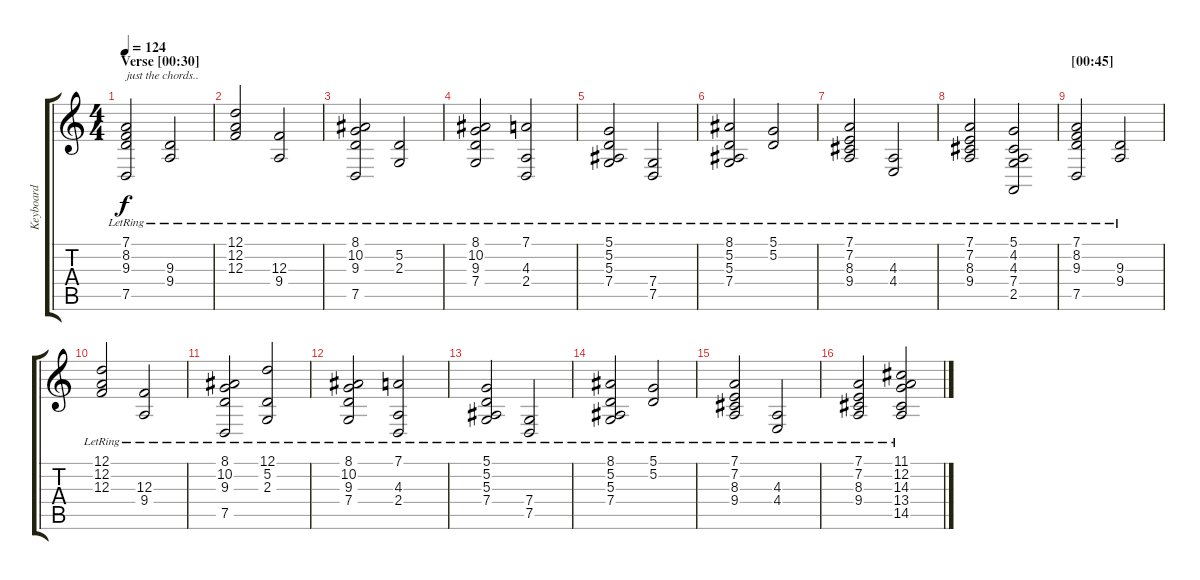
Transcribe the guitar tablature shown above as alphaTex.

\track ("Keyboard" "Keyboard") {instrument lead1square}
\staff {score tabs}
\tuning (D4 A3 F3 C3 G2 D2) {hide}
\ts (4 4)
\section ("" "Verse [00:30]")
\tempo 124
\clef g2
\ks c
(7.1{lr} 8.2{lr} 9.3{lr} 7.5{lr}).2{txt "just the chords.." dy f volume 12 instrument acousticgrandpiano} (9.3{lr} 9.4{lr}).2 |
(12.1{lr} 12.2{lr} 12.3{lr}).2 (12.3{lr} 9.4{lr}).2 |
(8.1{lr} 10.2{lr} 9.3{lr} 7.5{lr}).2 (5.2{lr} 2.3{lr}).2 |
(8.1{lr} 10.2{lr} 9.3{lr} 7.4{lr}).2 (7.1{lr} 4.3{lr} 2.4{lr}).2 |
(5.1{lr} 5.2{lr} 5.3{lr} 7.4{lr}).2 (7.4{lr} 7.5{lr}).2 |
(8.1{lr} 5.2{lr} 5.3{lr} 7.4{lr}).2 (5.1{lr} 5.2{lr}).2 |
(7.1{lr} 7.2 8.3{lr} 9.4{lr}).2 (4.3{lr} 4.4{lr}).2 |
(7.1{lr} 7.2{lr} 8.3{lr} 9.4{lr}).2 (5.1{lr} 4.2{lr} 4.3{lr} 7.4{lr} 2.5{lr}).2 |
\section ("" "[00:45]")
(7.1{lr} 8.2{lr} 9.3{lr} 7.5{lr}).2 (9.3{lr} 9.4{lr}).2 |
(12.1{lr} 12.2{lr} 12.3{lr}).2 (12.3{lr} 9.4{lr}).2 |
(8.1{lr} 10.2{lr} 9.3{lr} 7.5{lr}).2 (12.1{lr} 5.2{lr} 2.3{lr}).2 |
(8.1{lr} 10.2{lr} 9.3{lr} 7.4{lr}).2 (7.1{lr} 4.3{lr} 2.4{lr}).2 |
(5.1{lr} 5.2{lr} 5.3{lr} 7.4{lr}).2 (7.4{lr} 7.5{lr}).2 |
(8.1{lr} 5.2{lr} 5.3{lr} 7.4{lr}).2 (5.1{lr} 5.2{lr}).2 |
(7.1{lr} 7.2 8.3{lr} 9.4{lr}).2 (4.3{lr} 4.4{lr}).2 |
(7.1{lr} 7.2{lr} 8.3{lr} 9.4{lr}).2 (11.1{lr} 12.2{lr} 14.3{lr} 13.4{lr} 14.5).2
